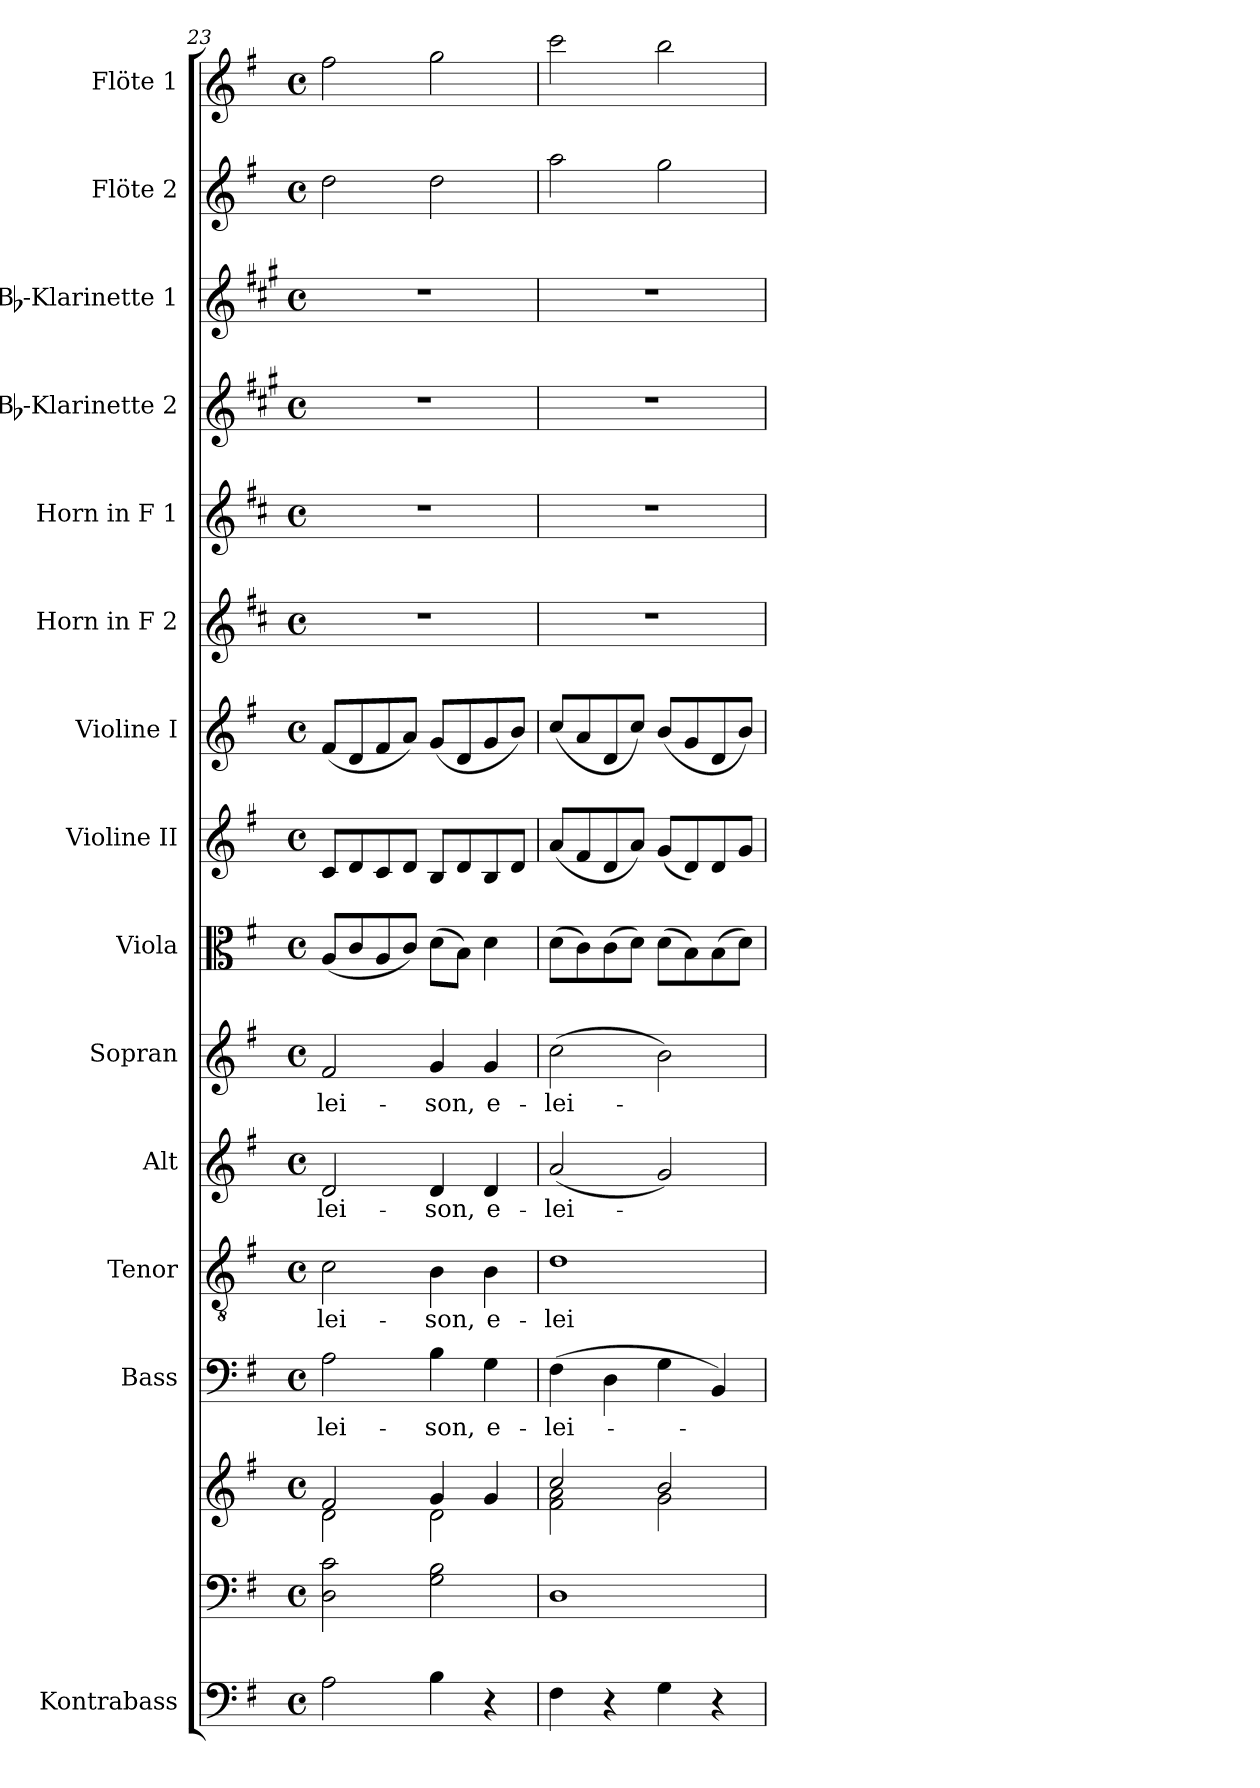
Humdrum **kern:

**kern	**kern	**kern	**kern	**text	**kern	**text	**kern	**text	**kern	**text	**kern	**kern	**kern	**kern	**kern	**kern	**kern	**kern	**kern
*part15	*part14	*part14	*part13	*part13	*part12	*part12	*part11	*part11	*part10	*part10	*part9	*part8	*part7	*part6	*part5	*part4	*part3	*part2	*part1
*staff16	*staff15	*staff14	*staff13	*staff13	*staff12	*staff12	*staff11	*staff11	*staff10	*staff10	*staff9	*staff8	*staff7	*staff6	*staff5	*staff4	*staff3	*staff2	*staff1
*I"Kontrabass	*	*	*I"Bass	*	*I"Tenor	*	*I"Alt	*	*I"Sopran	*	*I"Viola	*I"Violine II	*I"Violine I	*I"Horn in F 2	*I"Horn in F 1	*I"Bb-Klarinette 2	*I"Bb-Klarinette 1	*I"Flöte 2	*I"Flöte 1
*I'Kb.	*	*	*I'B.	*	*I'T.	*	*I'A.	*	*I'S.	*	*I'Vla.	*I'Vl. II	*I'Vl. I	*I'Horn 2	*I'Horn 1	*I'Bb Kl. 2	*I'Bb Kl. 1	*I'Fl. 2	*I'Fl. 1
!!LO:PB:g=z
*clefF4	*clefF4	*clefG2	*clefF4	*	*clefGv2	*	*clefG2	*	*clefG2	*	*clefC3	*clefG2	*clefG2	*clefG2	*clefG2	*clefG2	*clefG2	*clefG2	*clefG2
*ITrd7c12	*	*	*	*	*	*	*	*	*	*	*	*	*	*ITrd4c7	*ITrd4c7	*ITrd1c2	*ITrd1c2	*	*
*k[f#]	*k[f#]	*k[f#]	*k[f#]	*	*k[f#]	*	*k[f#]	*	*k[f#]	*	*k[f#]	*k[f#]	*k[f#]	*k[f#]	*k[f#]	*k[f#]	*k[f#]	*k[f#]	*k[f#]
*G:	*G:	*G:	*G:	*	*G:	*	*G:	*	*G:	*	*G:	*G:	*G:	*G:	*G:	*G:	*G:	*G:	*G:
*M4/4	*M4/4	*M4/4	*M4/4	*	*M4/4	*	*M4/4	*	*M4/4	*	*M4/4	*M4/4	*M4/4	*M4/4	*M4/4	*M4/4	*M4/4	*M4/4	*M4/4
*met(c)	*met(c)	*met(c)	*met(c)	*	*met(c)	*	*met(c)	*	*met(c)	*	*met(c)	*met(c)	*met(c)	*met(c)	*met(c)	*met(c)	*met(c)	*met(c)	*met(c)
=23	=23	=23	=23	=23	=23	=23	=23	=23	=23	=23	=23	=23	=23	=23	=23	=23	=23	=23	=23
*	*	*^	*	*	*	*	*	*	*	*	*	*	*	*	*	*	*	*	*
!	!	!	!	!	!LO:LY:b	!	!LO:LY:b	!	!LO:LY:b	!	!LO:LY:b	!	!	!	!	!	!	!	!	!
2AA\	2D\ 2c\	2f#/	2d\	2A\	-lei-	2c\	-lei-	2d/	-lei-	2f#/	-lei-	(<8A/L	8c/L	(<8f#/L	1r	1r	1r	1r	2dd\	2ff#\
.	.	.	.	.	.	.	.	.	.	.	.	8c/	8d/	8d/	.	.	.	.	.	.
.	.	.	.	.	.	.	.	.	.	.	.	8A/	8c/	8f#/	.	.	.	.	.	.
.	.	.	.	.	.	.	.	.	.	.	.	8c/J)	8d/J	8a/J)	.	.	.	.	.	.
!	!	!	!	!	!LO:LY:b	!	!LO:LY:b	!	!LO:LY:b	!	!LO:LY:b	!	!	!	!	!	!	!	!	!
4BB\	2G\ 2B\	4g/	2d\	4B\	-son,	4B\	-son,	4d/	-son,	4g/	-son,	(>8d\L	8B/L	(<8g/L	.	.	.	.	2dd\	2gg\
.	.	.	.	.	.	.	.	.	.	.	.	8B\J)	8d/	8d/	.	.	.	.	.	.
!	!	!	!	!	!LO:LY:b	!	!LO:LY:b	!	!LO:LY:b	!	!LO:LY:b	!	!	!	!	!	!	!	!	!
4r	.	4g/	.	4G\	e-	4B\	e-	4d/	e-	4g/	e-	4d\	8B/	8g/	.	.	.	.	.	.
.	.	.	.	.	.	.	.	.	.	.	.	.	8d/J	8b/J)	.	.	.	.	.	.
=24	=24	=24	=24	=24	=24	=24	=24	=24	=24	=24	=24	=24	=24	=24	=24	=24	=24	=24	=24	=24
!	!	!	!	!	!LO:LY:b	!	!LO:LY:b	!	!LO:LY:b	!	!LO:LY:b	!	!	!	!	!	!	!	!	!
4FF#\	1D	2cc/	2f#\ 2a\	(>4F#\	-lei-	1d	-lei-	(<2a/	-lei-	(>2cc\	-lei-	(>8d\L	(<8a/L	(<8cc/L	1r	1r	1r	1r	2aa\	2ccc\
.	.	.	.	.	.	.	.	.	.	.	.	8c\)	8f#/	8a/	.	.	.	.	.	.
4r	.	.	.	4D\	.	.	.	.	.	.	.	(>8c\	8d/	8d/	.	.	.	.	.	.
.	.	.	.	.	.	.	.	.	.	.	.	8d\J)	8a/J)	8cc/J)	.	.	.	.	.	.
4GG\	.	2b/	2g\	4G\	.	.	.	2g/)	.	2b\)	.	(>8d\L	(<8g/L	(<8b/L	.	.	.	.	2gg\	2bb\
.	.	.	.	.	.	.	.	.	.	.	.	8B\)	8d/)	8g/	.	.	.	.	.	.
4r	.	.	.	4BB/)	.	.	.	.	.	.	.	(>8B\	8d/	8d/	.	.	.	.	.	.
.	.	.	.	.	.	.	.	.	.	.	.	8d\J)	8g/J	8b/J)	.	.	.	.	.	.
*	*	*v	*v	*	*	*	*	*	*	*	*	*	*	*	*	*	*	*	*	*
=	=	=	=	=	=	=	=	=	=	=	=	=	=	=	=	=	=	=	=
*-	*-	*-	*-	*-	*-	*-	*-	*-	*-	*-	*-	*-	*-	*-	*-	*-	*-	*-	*-
